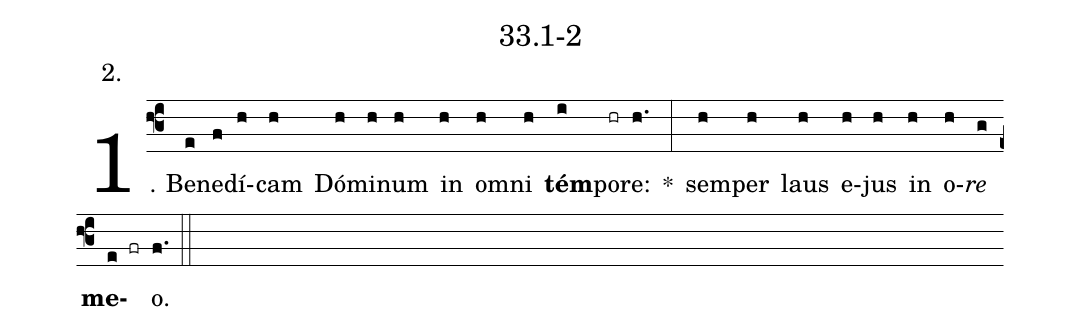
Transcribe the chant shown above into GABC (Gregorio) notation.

name: 33.1-2;
annotation: 2.;
%%
(f3)1. Be(e)ne(f)dí(h)cam(h) Dó(h)mi(h)num(h) in(h) om(h)ni(h) <b>tém</b>(i)po(hr)re:(h.) *(:) sem(h)per(h) laus(h) e(h)jus(h) in(h) o(h)<i>re</i>(g) <b>me</b>(e fr)o.(f.) (::)
